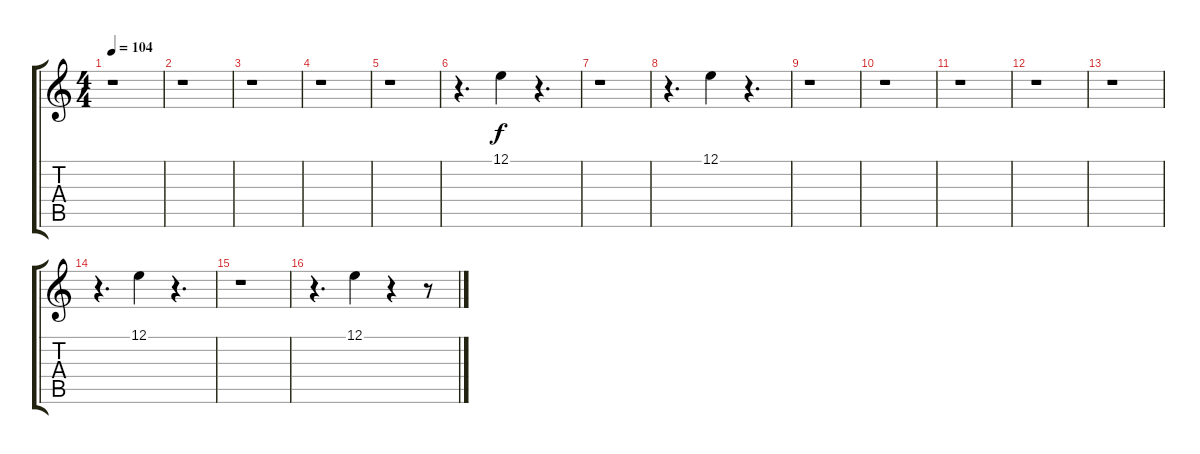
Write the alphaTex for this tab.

\track "" {instrument ocarina}
\staff {score tabs}
\tuning (E4 B3 G3 D3 A2 E2) {hide}
\ts (4 4)
\tempo 104
\clef g2
\ks c
r.1{dy f} |
r.1 |
r.1 |
r.1 |
r.1 |
r.4{d} 12.1.4 r.4{d} |
r.1 |
r.4{d} 12.1.4 r.4{d} |
r.1 |
r.1 |
r.1 |
r.1 |
r.1 |
r.4{d} 12.1.4 r.4{d} |
r.1 |
r.4{d} 12.1.4 r.4 r.8
